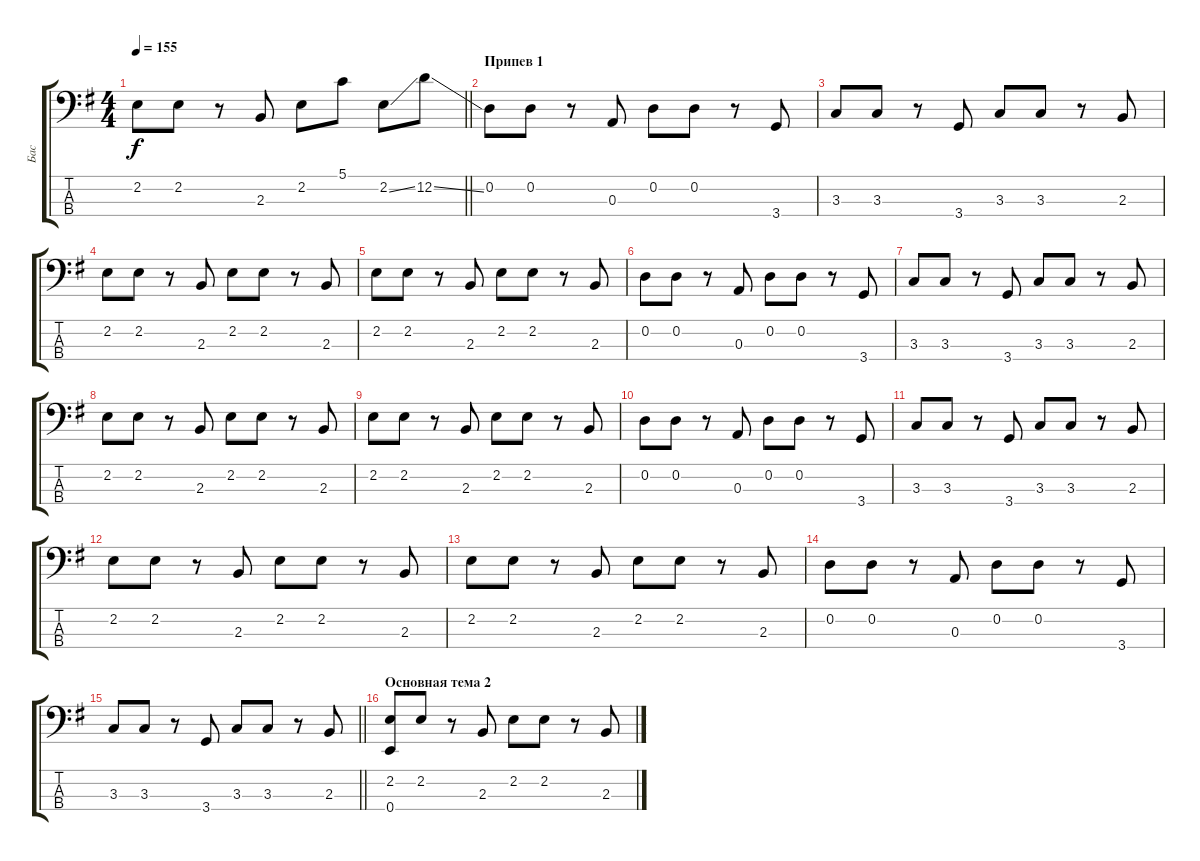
\track ("Бас" "Бас") {instrument electricbasspick}
\staff {score tabs}
\tuning (G2 D2 A1 E1) {hide}
\ts (4 4)
\tempo 155
\clef f4
\barLineRight lightlight
\ks eminor
2.2.8{dy f} 2.2.8 r.8 2.3.8 2.2.8 5.1.8 2.2{ss}.8 12.2{ss}.8 |
\section ("" "Припев 1")
0.2.8 0.2.8 r.8 0.3.8 0.2.8 0.2.8 r.8 3.4.8 |
3.3.8 3.3.8 r.8 3.4.8 3.3.8 3.3.8 r.8 2.3.8 |
2.2.8 2.2.8 r.8 2.3.8 2.2.8 2.2.8 r.8 2.3.8 |
2.2.8 2.2.8 r.8 2.3.8 2.2.8 2.2.8 r.8 2.3.8 |
0.2.8 0.2.8 r.8 0.3.8 0.2.8 0.2.8 r.8 3.4.8 |
3.3.8 3.3.8 r.8 3.4.8 3.3.8 3.3.8 r.8 2.3.8 |
2.2.8 2.2.8 r.8 2.3.8 2.2.8 2.2.8 r.8 2.3.8 |
2.2.8 2.2.8 r.8 2.3.8 2.2.8 2.2.8 r.8 2.3.8 |
0.2.8 0.2.8 r.8 0.3.8 0.2.8 0.2.8 r.8 3.4.8 |
3.3.8 3.3.8 r.8 3.4.8 3.3.8 3.3.8 r.8 2.3.8 |
2.2.8 2.2.8 r.8 2.3.8 2.2.8 2.2.8 r.8 2.3.8 |
2.2.8 2.2.8 r.8 2.3.8 2.2.8 2.2.8 r.8 2.3.8 |
0.2.8 0.2.8 r.8 0.3.8 0.2.8 0.2.8 r.8 3.4.8 |
\barLineRight lightlight
3.3.8 3.3.8 r.8 3.4.8 3.3.8 3.3.8 r.8 2.3.8 |
\section ("" "Основная тема 2")
(2.2 0.4).8 2.2.8 r.8 2.3.8 2.2.8 2.2.8 r.8 2.3.8
